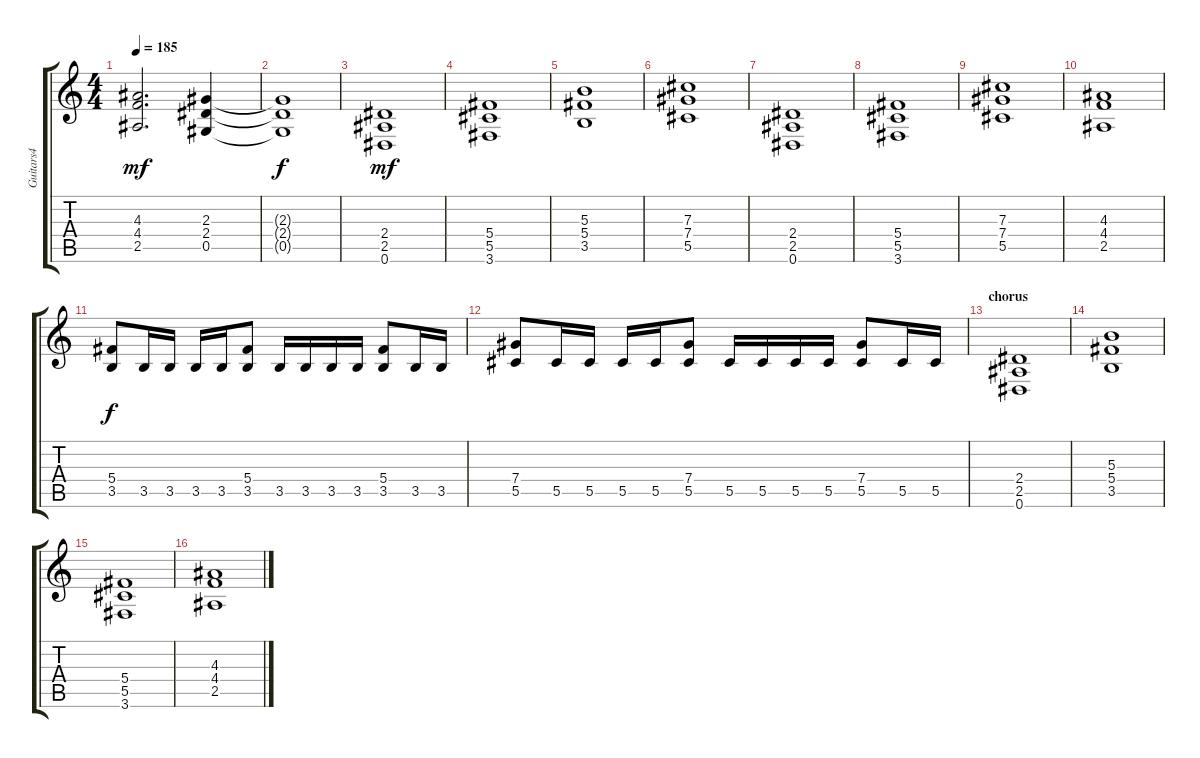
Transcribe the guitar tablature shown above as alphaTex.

\track ("Guitars4" "Guitars4") {instrument distortionguitar}
\staff {score tabs}
\tuning (Eb4 Bb3 Gb3 Db3 Ab2 Eb2) {hide}
\ts (4 4)
\tempo 185
\clef g2
\ks c
(4.3 4.4 2.5).2{d dy mf} (2.3 2.4 0.5).4 |
(2.3{t} 2.4{t} 0.5{t}).1{dy f} |
\section ("" "")
(2.4 2.5 0.6).1{dy mf} |
(5.4 5.5 3.6).1 |
(5.3 5.4 3.5).1 |
(7.3 7.4 5.5).1 |
(2.4 2.5 0.6).1 |
(5.4 5.5 3.6).1 |
(7.3 7.4 5.5).1 |
(4.3 4.4 2.5).1 |
(5.4 3.5).8{dy f} 3.5.16 3.5.16 3.5.16 3.5.16 (5.4 3.5).8 3.5.16 3.5.16 3.5.16 3.5.16 (5.4 3.5).8 3.5.16 3.5.16 |
(7.4 5.5).8 5.5.16 5.5.16 5.5.16 5.5.16 (7.4 5.5).8 5.5.16 5.5.16 5.5.16 5.5.16 (7.4 5.5).8 5.5.16 5.5.16 |
\section ("" "chorus")
(2.4 2.5 0.6).1 |
(5.3 5.4 3.5).1 |
(5.4 5.5 3.6).1 |
(4.3 4.4 2.5).1
